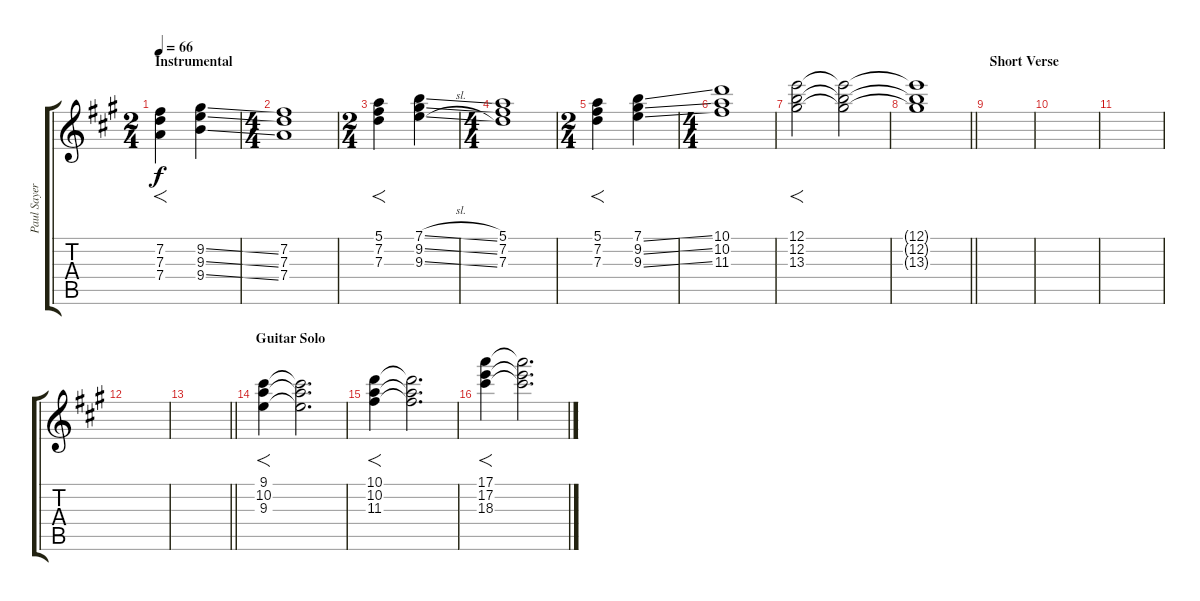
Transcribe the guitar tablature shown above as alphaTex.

\track ("Paul Sayer (10 string lap, for 6 string)" "Paul Sayer") {instrument overdrivenguitar}
\staff {score tabs}
\tuning (E4 B3 G3 D3 A2 E2) {hide}
\ts (2 4)
\section ("" "Instrumental")
\tempo 66
\clef g2
\ks f#minor
(7.2 7.3 7.4).4{f dy f} (9.2{ss} 9.3{ss} 9.4{ss}).4 |
\ts (4 4)
(7.2 7.3 7.4).1 |
\ts (2 4)
(5.1 7.2 7.3).4{f} (7.1{sl} 9.2{sl} 9.3{sl}).4 |
\ts (4 4)
(5.1 7.2 7.3).1 |
\ts (2 4)
(5.1 7.2 7.3).4{f} (7.1{ss} 9.2{ss} 9.3{ss}).4 |
\ts (4 4)
(10.1 10.2 11.3).1 |
(12.1 12.2 13.3).2{f volume 7} (12.1{t} 12.2{t} 13.3{t}).2 |
\barLineRight lightlight
(12.1{t} 12.2{t} 13.3{t}).1{volume 3} |
\section ("" "Short Verse")
|
|
|
|
\barLineRight lightlight
|
\section ("" "Guitar Solo")
(9.1 10.2 9.3).4{f volume 9} (9.1{t} 10.2{t} 9.3{t}).2{d} |
(10.1 10.2 11.3).4{f} (10.1{t} 10.2{t} 11.3{t}).2{d} |
(17.1 17.2 18.3).4{f} (17.1{t} 17.2{t} 18.3{t}).2{d}
